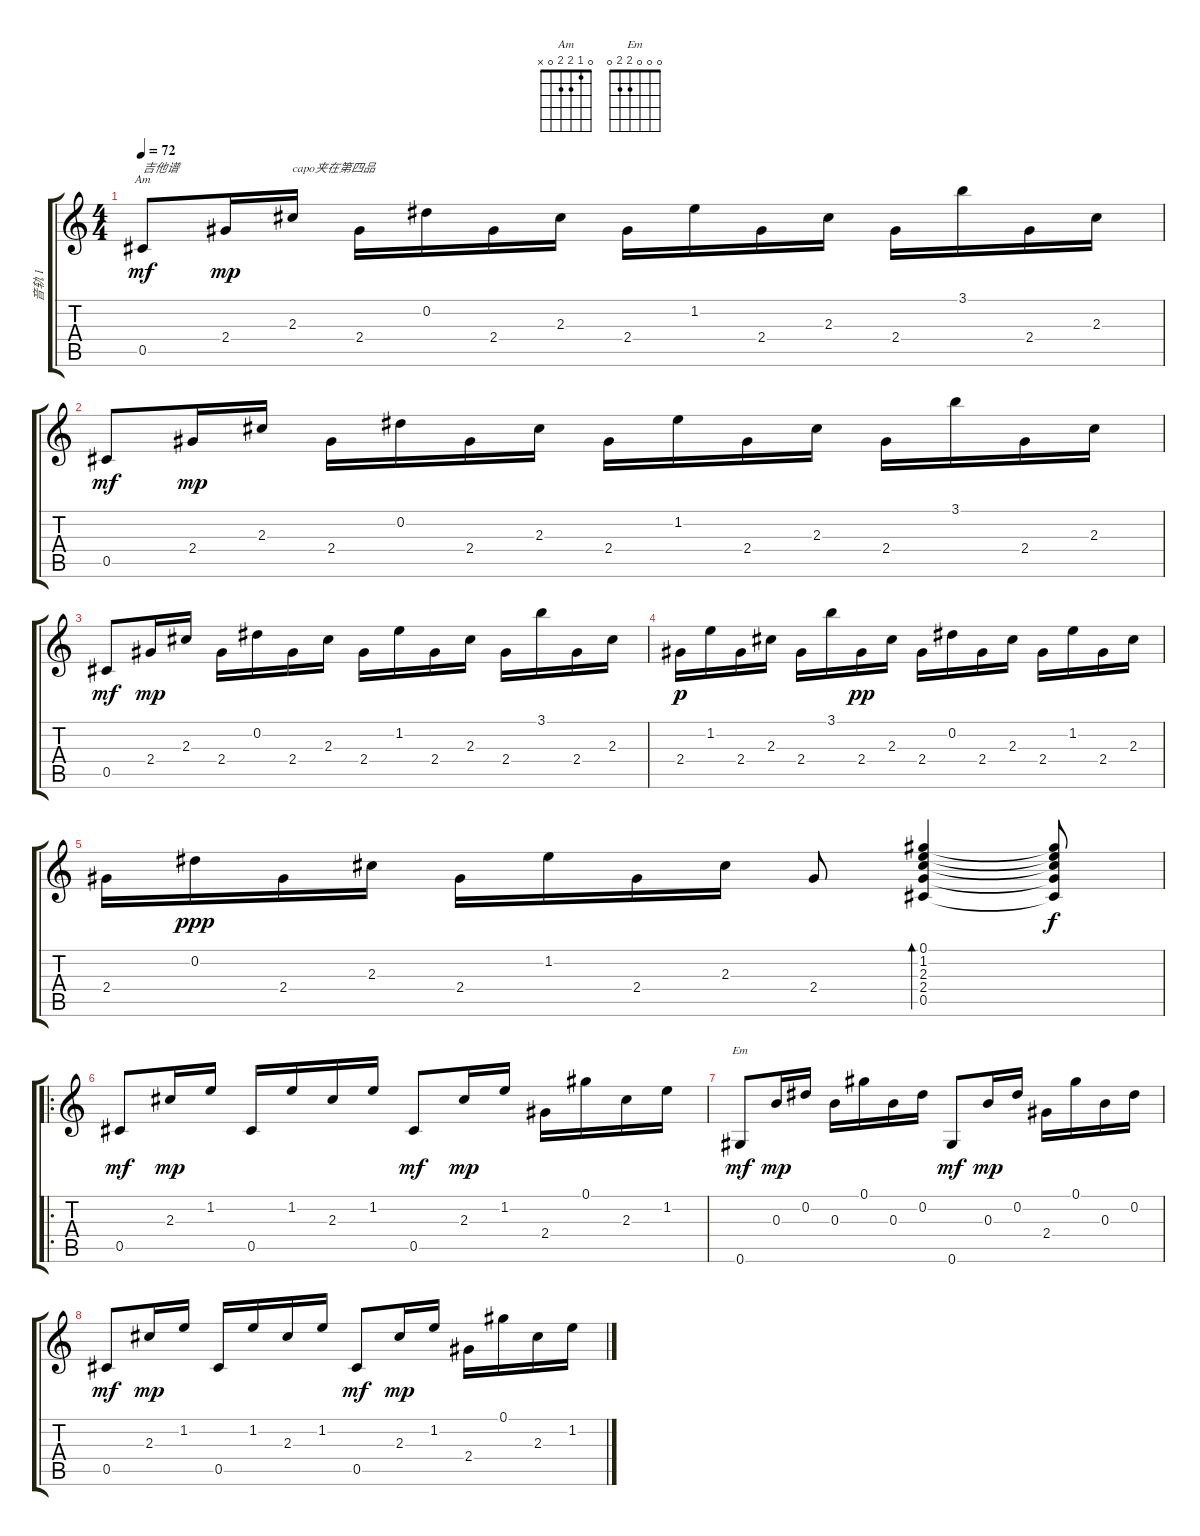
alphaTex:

\track ("音轨 1" "音轨 1") {instrument acousticguitarsteel}
\staff {score tabs}
\tuning (Ab4 Eb4 B3 Gb3 Db3 Ab2) {hide}
\chord ("Am" 0 1 2 2 0 x)
\chord ("Em" 0 0 0 2 2 0)
\ts (4 4)
\tempo 72
\clef g2
\ks c
0.5.8{ch "Am" txt "吉他谱" dy mf instrument acousticguitarsteel} 2.4.16{dy mp} 2.3.16{txt "capo夹在第四品"} 2.4.16 0.2.16 2.4.16 2.3.16 2.4.16 1.2.16 2.4.16 2.3.16 2.4.16 3.1.16 2.4.16 2.3.16 |
0.5.8{dy mf} 2.4.16{dy mp} 2.3.16 2.4.16 0.2.16 2.4.16 2.3.16 2.4.16 1.2.16 2.4.16 2.3.16 2.4.16 3.1.16 2.4.16 2.3.16 |
0.5.8{dy mf} 2.4.16{dy mp} 2.3.16 2.4.16 0.2.16 2.4.16 2.3.16 2.4.16 1.2.16 2.4.16 2.3.16 2.4.16 3.1.16 2.4.16 2.3.16 |
2.4.16{dy p} 1.2.16 2.4.16 2.3.16 2.4.16 3.1.16 2.4.16{dy pp} 2.3.16 2.4.16 0.2.16 2.4.16 2.3.16 2.4.16 1.2.16 2.4.16 2.3.16 |
2.4.16 0.2.16{dy ppp} 2.4.16 2.3.16 2.4.16 1.2.16 2.4.16 2.3.16 2.4.8 (0.1 1.2 2.3 2.4 0.5).4{bd 240} (0.1{t} 1.2{t} 2.3{t} 2.4{t} 0.5{t}).8{dy f} |
\ro
0.5.8{dy mf} 2.3.16{dy mp} 1.2.16 0.5.16 1.2.16 2.3.16 1.2.16 0.5.8{dy mf} 2.3.16{dy mp} 1.2.16 2.4.16 0.1.16 2.3.16 1.2.16 |
0.6.8{ch "Em" dy mf} 0.3.16{dy mp} 0.2.16 0.3.16 0.1.16 0.3.16 0.2.16 0.6.8{dy mf} 0.3.16{dy mp} 0.2.16 2.4.16 0.1.16 0.3.16 0.2.16 |
0.5.8{dy mf} 2.3.16{dy mp} 1.2.16 0.5.16 1.2.16 2.3.16 1.2.16 0.5.8{dy mf} 2.3.16{dy mp} 1.2.16 2.4.16 0.1.16 2.3.16 1.2.16
